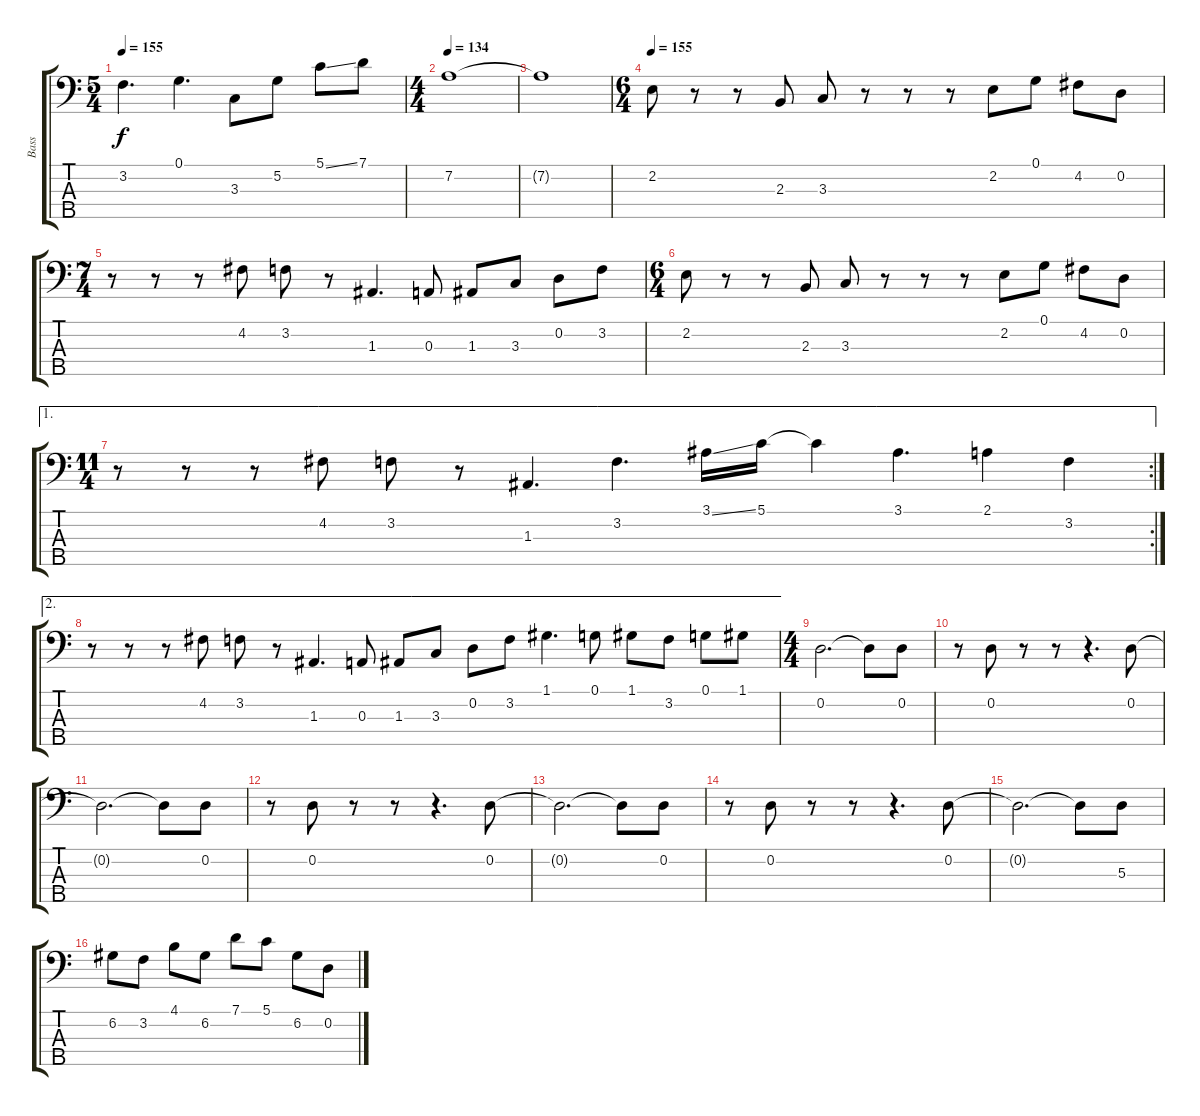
\track ("Bass" "Bass") {instrument electricbassfinger}
\staff {score tabs}
\tuning (G2 D2 A1 E1 B0) {hide}
\ts (5 4)
\tempo 155
\clef f4
\ks c
3.2.4{d dy f} 0.1.4{d} 3.3.8 5.2.8 5.1{ss}.8 7.1.8 |
\ts (4 4)
\tempo 134
7.2.1 |
7.2{t}.1 |
\ts (6 4)
\tempo 155
2.2.8 r.8 r.8 2.3.8 3.3.8 r.8 r.8 r.8 2.2.8 0.1.8 4.2.8 0.2.8 |
\ts (7 4)
r.8 r.8 r.8 4.2.8 3.2.8 r.8 1.3.4{d} 0.3.8 1.3.8 3.3.8 0.2.8 3.2.8 |
\ts (6 4)
2.2.8 r.8 r.8 2.3.8 3.3.8 r.8 r.8 r.8 2.2.8 0.1.8 4.2.8 0.2.8 |
\ae 1
\rc 2
\ts (11 4)
r.8 r.8 r.8 4.2.8 3.2.8 r.8 1.3.4{d} 3.2.4{d} 3.1{ss}.16 5.1.16 5.1{t}.4 3.1.4{d} 2.1.4 3.2.4 |
\ae 2
r.8 r.8 r.8 4.2.8 3.2.8 r.8 1.3.4{d} 0.3.8 1.3.8 3.3.8 0.2.8 3.2.8 1.1.4{d} 0.1.8 1.1.8 3.2.8 0.1.8 1.1.8 |
\ts (4 4)
0.2.2{d} 0.2{t}.8 0.2.8 |
r.8 0.2.8 r.8 r.8 r.4{d} 0.2.8 |
0.2{t}.2{d} 0.2{t}.8 0.2.8 |
r.8 0.2.8 r.8 r.8 r.4{d} 0.2.8 |
0.2{t}.2{d} 0.2{t}.8 0.2.8 |
r.8 0.2.8 r.8 r.8 r.4{d} 0.2.8 |
0.2{t}.2{d} 0.2{t}.8 5.3.8 |
6.2.8 3.2.8 4.1.8 6.2.8 7.1.8 5.1.8 6.2.8 0.2.8
